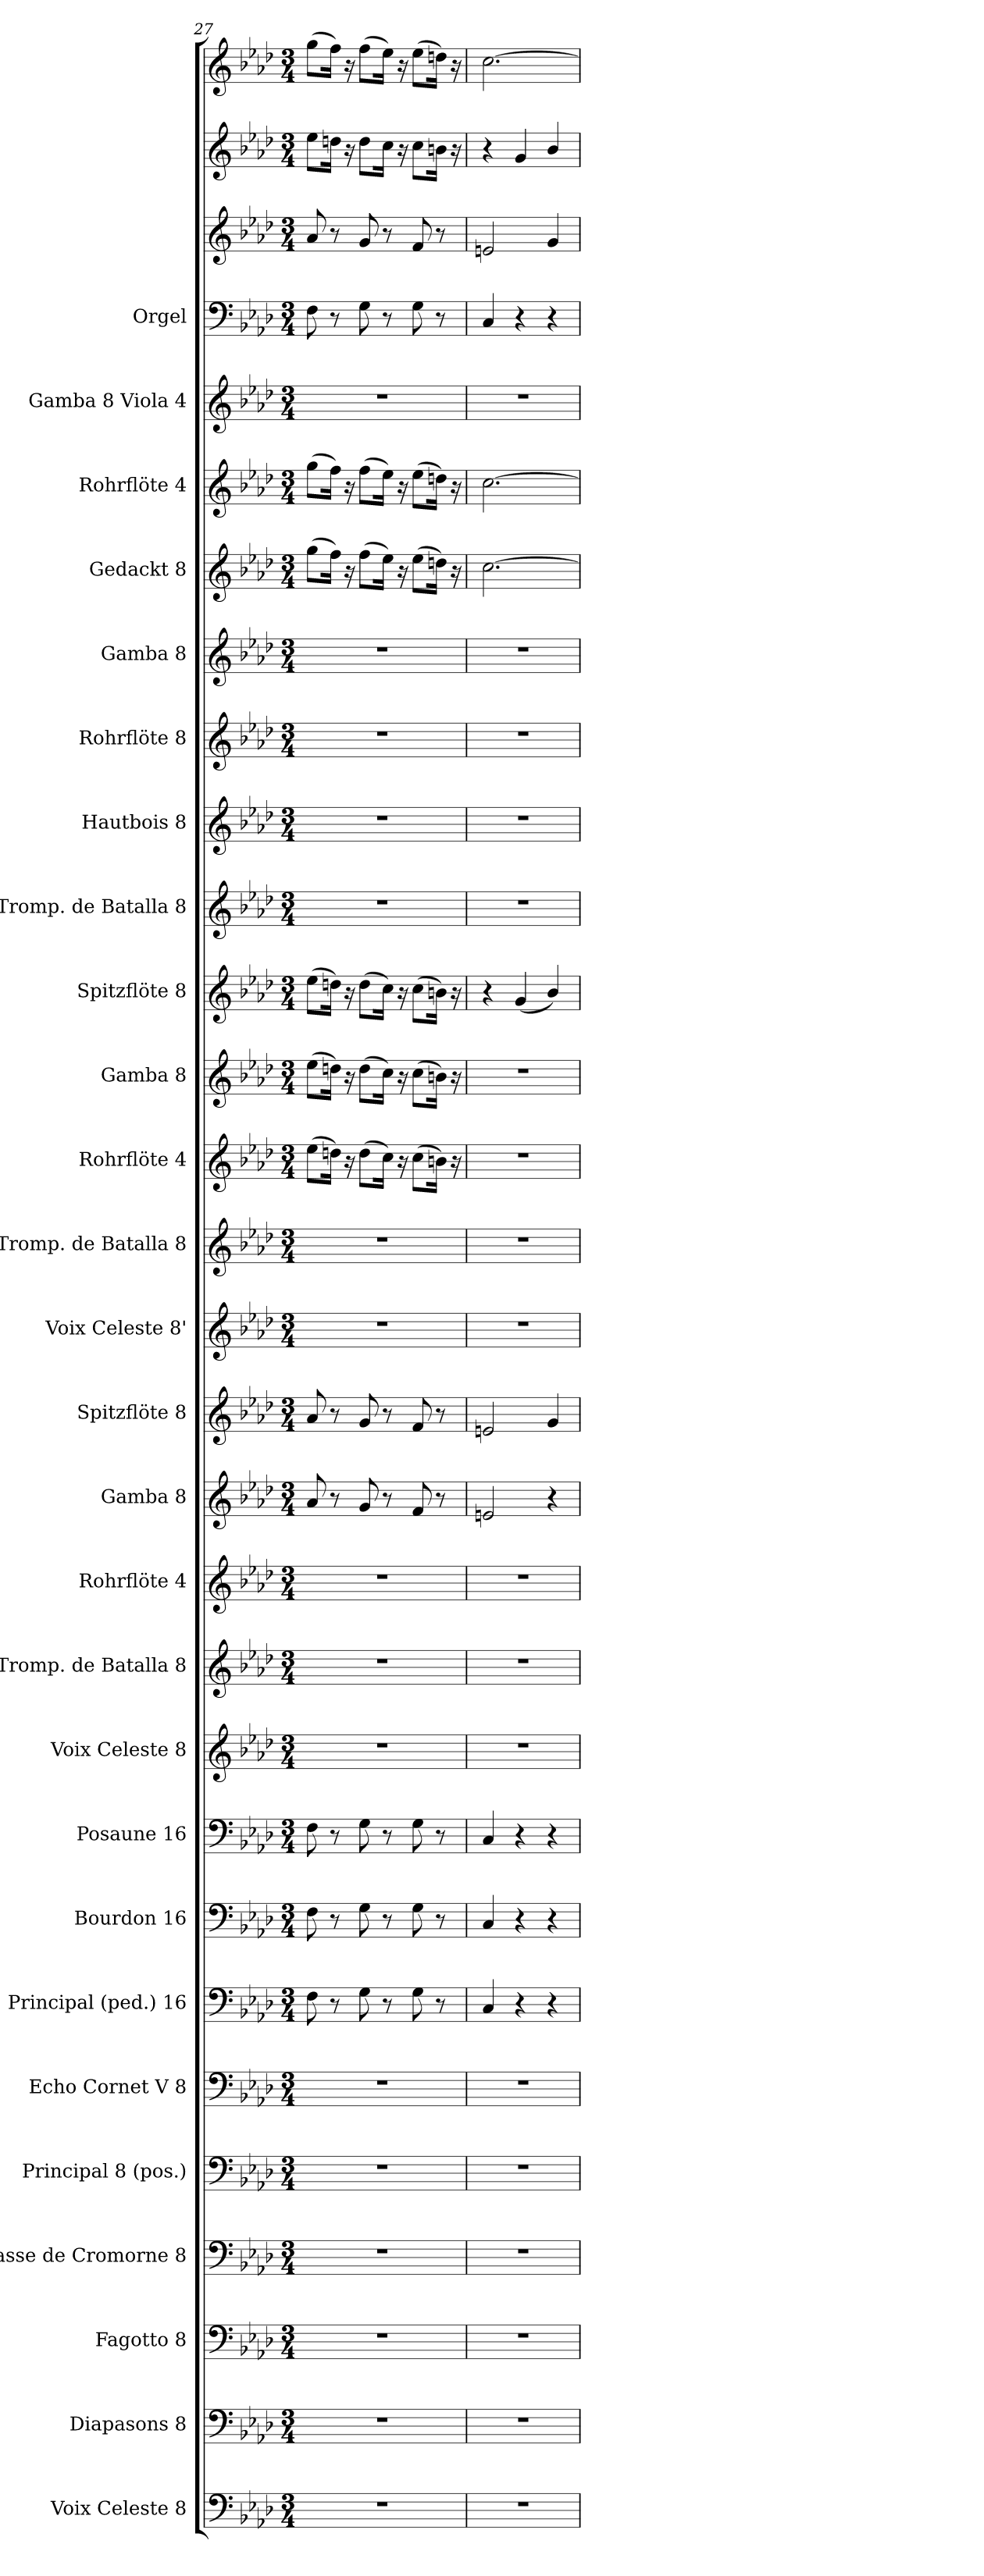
**kern	**kern	**kern	**kern	**kern	**kern	**kern	**kern	**kern	**kern	**kern	**kern	**kern	**kern	**kern	**kern	**kern	**kern	**kern	**kern	**kern	**kern	**kern	**kern	**kern	**kern	**kern	**kern	**kern	**kern
*part27	*part26	*part25	*part24	*part23	*part22	*part21	*part20	*part19	*part18	*part17	*part16	*part15	*part14	*part13	*part12	*part11	*part10	*part9	*part8	*part7	*part6	*part5	*part4	*part3	*part2	*part1	*part1	*part1	*part1
*staff30	*staff29	*staff28	*staff27	*staff26	*staff25	*staff24	*staff23	*staff22	*staff21	*staff20	*staff19	*staff18	*staff17	*staff16	*staff15	*staff14	*staff13	*staff12	*staff11	*staff10	*staff9	*staff8	*staff7	*staff6	*staff5	*staff4	*staff3	*staff2	*staff1
*I"Voix Celeste 8	*I"Diapasons 8	*I"Fagotto 8	*I"Basse de Cromorne 8	*I"Principal 8 (pos.)	*I"Echo Cornet V 8	*I"Principal (ped.) 16	*I"Bourdon 16	*I"Posaune 16	*I"Voix Celeste 8	*I"Tromp. de Batalla 8	*I"Rohrflöte 4	*I"Gamba 8	*I"Spitzflöte 8	*I"Voix Celeste 8'	*I"Tromp. de Batalla 8	*I"Rohrflöte 4	*I"Gamba 8	*I"Spitzflöte 8	*I"Tromp. de Batalla 8	*I"Hautbois 8	*I"Rohrflöte 8	*I"Gamba 8	*I"Gedackt 8	*I"Rohrflöte 4	*I"Gamba 8 Viola 4	*I"Orgel	*	*	*
*clefF4	*clefF4	*clefF4	*clefF4	*clefF4	*clefF4	*clefF4	*clefF4	*clefF4	*clefG2	*clefG2	*clefG2	*clefG2	*clefG2	*clefG2	*clefG2	*clefG2	*clefG2	*clefG2	*clefG2	*clefG2	*clefG2	*clefG2	*clefG2	*clefG2	*clefG2	*clefF4	*clefG2	*clefG2	*clefG2
*k[b-e-a-d-]	*k[b-e-a-d-]	*k[b-e-a-d-]	*k[b-e-a-d-]	*k[b-e-a-d-]	*k[b-e-a-d-]	*k[b-e-a-d-]	*k[b-e-a-d-]	*k[b-e-a-d-]	*k[b-e-a-d-]	*k[b-e-a-d-]	*k[b-e-a-d-]	*k[b-e-a-d-]	*k[b-e-a-d-]	*k[b-e-a-d-]	*k[b-e-a-d-]	*k[b-e-a-d-]	*k[b-e-a-d-]	*k[b-e-a-d-]	*k[b-e-a-d-]	*k[b-e-a-d-]	*k[b-e-a-d-]	*k[b-e-a-d-]	*k[b-e-a-d-]	*k[b-e-a-d-]	*k[b-e-a-d-]	*k[b-e-a-d-]	*k[b-e-a-d-]	*k[b-e-a-d-]	*k[b-e-a-d-]
*M3/4	*M3/4	*M3/4	*M3/4	*M3/4	*M3/4	*M3/4	*M3/4	*M3/4	*M3/4	*M3/4	*M3/4	*M3/4	*M3/4	*M3/4	*M3/4	*M3/4	*M3/4	*M3/4	*M3/4	*M3/4	*M3/4	*M3/4	*M3/4	*M3/4	*M3/4	*M3/4	*M3/4	*M3/4	*M3/4
=27	=27	=27	=27	=27	=27	=27	=27	=27	=27	=27	=27	=27	=27	=27	=27	=27	=27	=27	=27	=27	=27	=27	=27	=27	=27	=27	=27	=27	=27
2.r	2.r	2.r	2.r	2.r	2.r	8F\	8F\	8F\	2.r	2.r	2.r	8a-/	8a-/	2.r	2.r	(>8ee-\L	(>8ee-\L	(>8ee-\L	2.r	2.r	2.r	2.r	(>8gg\L	(>8gg\L	2.r	8F\	8a-/	8ee-\L	(>8gg\L
.	.	.	.	.	.	8r	8r	8r	.	.	.	8r	8r	.	.	16ddn\Jk)	16ddn\Jk)	16ddn\Jk)	.	.	.	.	16ff\Jk)	16ff\Jk)	.	8r	8r	16ddn\Jk	16ff\Jk)
.	.	.	.	.	.	.	.	.	.	.	.	.	.	.	.	16r	16r	16r	.	.	.	.	16r	16r	.	.	.	16r	16r
.	.	.	.	.	.	8G\	8G\	8G\	.	.	.	8g/	8g/	.	.	(>8dd\L	(>8dd\L	(>8dd\L	.	.	.	.	(>8ff\L	(>8ff\L	.	8G\	8g/	8dd\L	(>8ff\L
.	.	.	.	.	.	8r	8r	8r	.	.	.	8r	8r	.	.	16cc\Jk)	16cc\Jk)	16cc\Jk)	.	.	.	.	16ee-\Jk)	16ee-\Jk)	.	8r	8r	16cc\Jk	16ee-\Jk)
.	.	.	.	.	.	.	.	.	.	.	.	.	.	.	.	16r	16r	16r	.	.	.	.	16r	16r	.	.	.	16r	16r
.	.	.	.	.	.	8G\	8G\	8G\	.	.	.	8f/	8f/	.	.	(>8cc\L	(>8cc\L	(>8cc\L	.	.	.	.	(>8ee-\L	(>8ee-\L	.	8G\	8f/	8cc\L	(>8ee-\L
.	.	.	.	.	.	8r	8r	8r	.	.	.	8r	8r	.	.	16bn\Jk)	16bn\Jk)	16bn\Jk)	.	.	.	.	16ddn\Jk)	16ddn\Jk)	.	8r	8r	16bn\Jk	16ddn\Jk)
.	.	.	.	.	.	.	.	.	.	.	.	.	.	.	.	16r	16r	16r	.	.	.	.	16r	16r	.	.	.	16r	16r
=28	=28	=28	=28	=28	=28	=28	=28	=28	=28	=28	=28	=28	=28	=28	=28	=28	=28	=28	=28	=28	=28	=28	=28	=28	=28	=28	=28	=28	=28
2.r	2.r	2.r	2.r	2.r	2.r	4C/	4C/	4C/	2.r	2.r	2.r	2en/	2en/	2.r	2.r	2.r	2.r	4r	2.r	2.r	2.r	2.r	[2.cc\	[2.cc\	2.r	4C/	2en/	4r	[2.cc\
.	.	.	.	.	.	4r	4r	4r	.	.	.	.	.	.	.	.	.	(<4g/	.	.	.	.	.	.	.	4r	.	4g/	.
.	.	.	.	.	.	4r	4r	4r	.	.	.	4r	4g/	.	.	.	.	4b-/)	.	.	.	.	.	.	.	4r	4g/	4b-/	.
=	=	=	=	=	=	=	=	=	=	=	=	=	=	=	=	=	=	=	=	=	=	=	=	=	=	=	=	=	=
*-	*-	*-	*-	*-	*-	*-	*-	*-	*-	*-	*-	*-	*-	*-	*-	*-	*-	*-	*-	*-	*-	*-	*-	*-	*-	*-	*-	*-	*-
